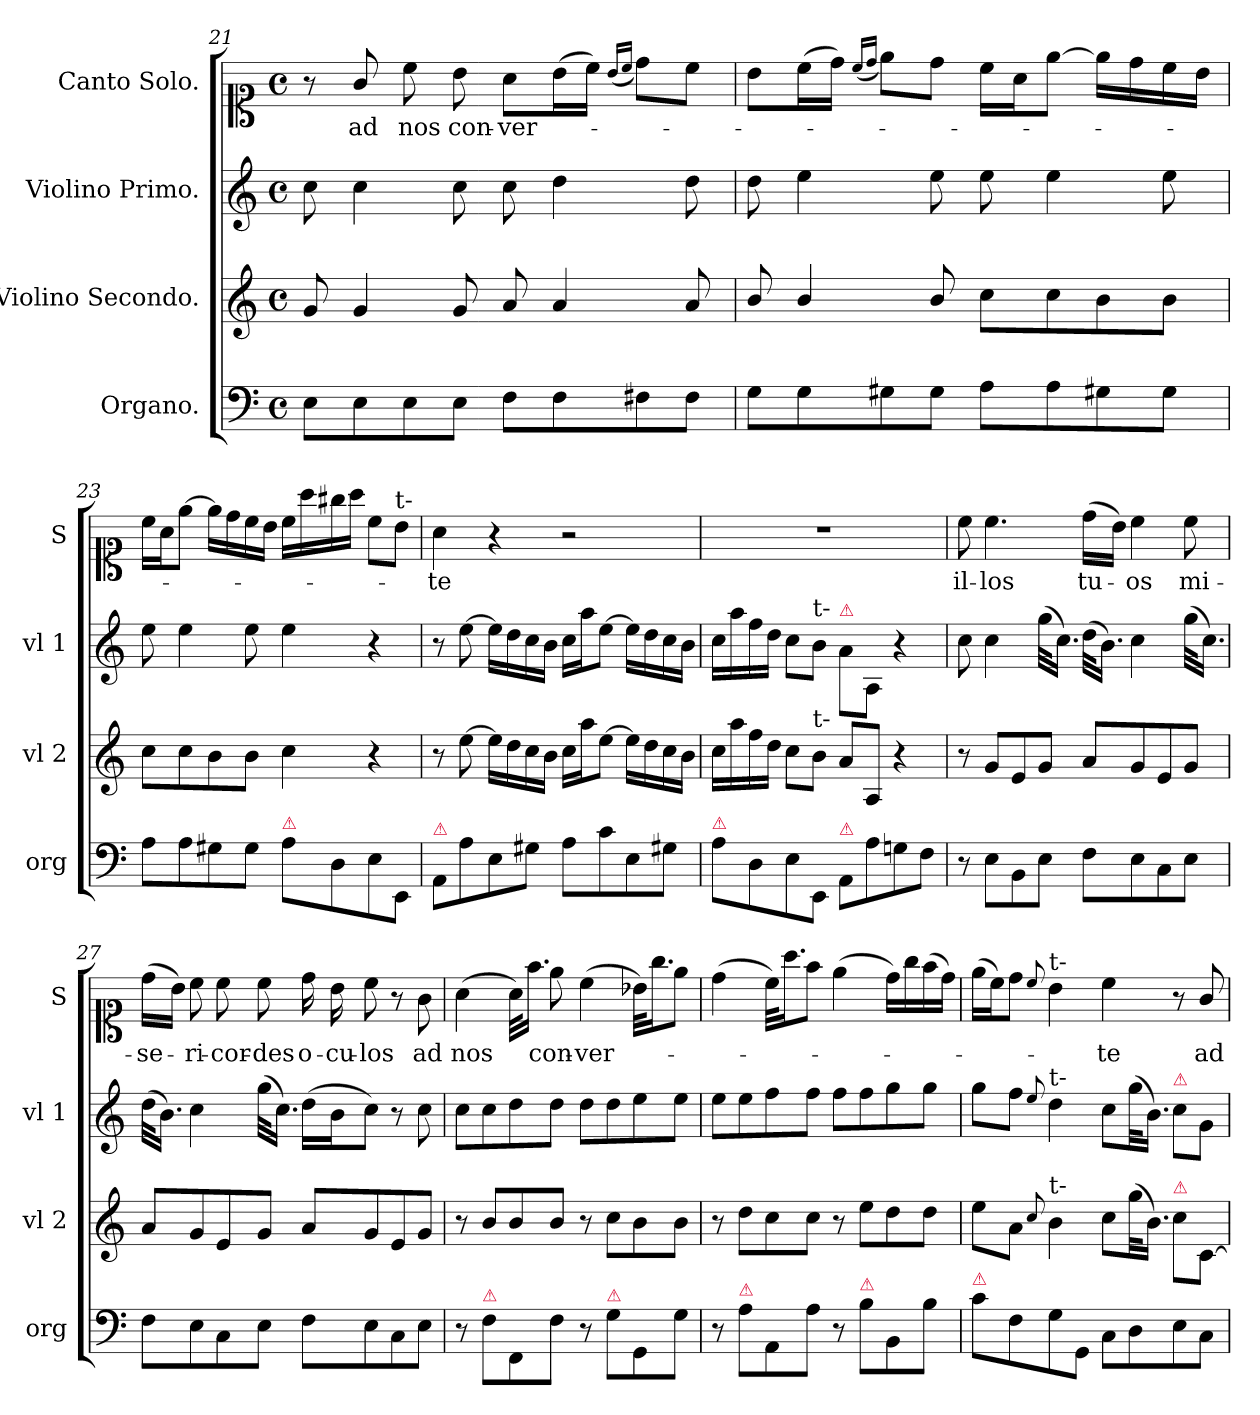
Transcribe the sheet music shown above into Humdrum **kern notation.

**kern	**kern	**dynam	**kern	**dynam	**kern	**text
*part4	*part3	*part3	*part2	*part2	*part1	*part1
*staff4	*staff3	*staff3	*staff2	*staff2	*staff1	*staff1
*I"Organo.	*I"Violino Secondo.	*	*I"Violino Primo.	*	*I"Canto Solo.	*
*I'org	*I'vl 2	*	*I'vl 1	*	*I'S	*
*clefF4	*clefG2	*	*clefG2	*	*clefC1	*
*k[]	*k[]	*	*k[]	*	*k[]	*
*C:	*C:	*	*C:	*	*C:	*
*M4/4	*M4/4	*	*M4/4	*	*M4/4	*
*met(c)	*met(c)	*	*met(c)	*	*met(c)	*
=21	=21	=21	=21	=21	=21	=21
8E\L	8g/	.	8cc\	.	8r	.
8E\	4g/	.	4cc\	.	8g/	ad
8E\	.	.	.	.	8cc\	nos
8E\J	8g/	.	8cc\	.	8b\	con-
8F\L	8a/	.	8cc\	.	8a\L	-ver-
8F\	4a/	.	4dd\	.	(16b\L	.
.	.	.	.	.	16cc\JJ)	.
.	.	.	.	.	(<16qqb/LL	.
.	.	.	.	.	16qqcc/JJ	.
8F#X\	.	.	.	.	8dd\L)	.
8F#\J	8a/	.	8dd\	.	8cc\J	.
=22	=22	=22	=22	=22	=22	=22
8G\L	8b/	.	8dd\	.	8b\L	.
8G\	4b/	.	4ee\	.	(16cc\L	.
.	.	.	.	.	16dd\JJ)	.
.	.	.	.	.	(<16qqcc/LL	.
.	.	.	.	.	16qqdd/JJ	.
8G#X\	.	.	.	.	8ee\L)	.
8G#\J	8b/	.	8ee\	.	8dd\J	.
8A\L	8cc\L	.	8ee\	.	16cc\LL	.
.	.	.	.	.	16a\J	.
8A\	8cc\	.	4ee\	.	[8ee\J	.
8G#X\	8b\	.	.	.	16ee\LL]	.
.	.	.	.	.	16dd\	.
8G#\J	8b\J	.	8ee\	.	16cc\	.
.	.	.	.	.	16b\JJ	.
=23	=23	=23	=23	=23	=23	=23
8A\L	8cc\L	.	8ee\	.	16cc\LL	.
.	.	.	.	.	16a\J	.
8A\	8cc\	.	4ee\	.	[8ee\J	.
8G#X\	8b\	.	.	.	16ee\LL]	.
.	.	.	.	.	16dd\	.
8G#\J	8b\J	.	8ee\	.	16cc\	.
.	.	.	.	.	16b\JJ	.
!LO:TX:a:color=crimson:t=⚠	!	!	!	!	!	!
8A\L	4cc\	.	4ee\	.	16cc\LL	.
.	.	.	.	.	16aa\	.
8D\	.	.	.	.	16gg#X\	.
.	.	.	.	.	16aa\JJ	.
8E\	4r	.	4r	.	8cc\L	.
!	!	!	!	!	!LO:TX:a:t=t-	!
8EE\J	.	.	.	.	8b\J	.
=24	=24	=24	=24	=24	=24	=24
!LO:TX:a:color=crimson:t=⚠	!	!	!	!	!	!
8AA\L	8r	.	8r	.	4a\	-te
8A\	[8ee\	for.	[8ee\	forte.	.	.
8E\	16ee\LL]	.	16ee\LL]	.	4r	.
.	16dd\	.	16dd\	.	.	.
8G#X\J	16cc\	.	16cc\	.	.	.
.	16b\JJ	.	16b\JJ	.	.	.
8A\L	16cc\LL	.	16cc\LL	.	2r	.
.	16aa\J	.	16aa\J	.	.	.
8c\	[8ee\J	.	[8ee\J	.	.	.
8E\	16ee\LL]	.	16ee\LL]	.	.	.
.	16dd\	.	16dd\	.	.	.
8G#X\J	16cc\	.	16cc\	.	.	.
.	16b\JJ	.	16b\JJ	.	.	.
=25	=25	=25	=25	=25	=25	=25
!LO:TX:a:color=crimson:t=⚠	!	!	!	!	!	!
8A\L	16cc\LL	.	16cc\LL	.	1r	.
.	16aa\	.	16aa\	.	.	.
8D\	16ff\	.	16ff\	.	.	.
.	16dd\JJ	.	16dd\JJ	.	.	.
8E\	8cc\L	.	8cc\L	.	.	.
!	!	!	!LO:TX:a:t=t-	!	!	!
!	!LO:TX:a:t=t-	!	!	!	!	!
8EE\J	8b\J	.	8b\J	.	.	.
!	!	!	!LO:TX:a:color=crimson:t=⚠	!	!	!
!LO:TX:a:color=crimson:t=⚠	!	!	!	!	!	!
8AA\L	8a/L	.	8a\L	.	.	.
8A\	8A/J	.	8A\J	.	.	.
8Gn\	4r	.	4r	.	.	.
8F\J	.	.	.	.	.	.
=26	=26	=26	=26	=26	=26	=26
8r	8r	.	8cc\	pia.	8cc\	il-
8E\L	8g/L	pia.	4cc\	.	4.cc\	-los
8BB\	8e/	.	.	.	.	.
8E\J	8g/J	.	(32gg\KLL	.	.	.
.	.	.	16.cc\JJ)	.	.	.
8F\L	8a/L	.	(32dd\KLL	.	(16dd\LL	tu-
.	.	.	16.b\JJ)	.	.	.
.	.	.	.	.	16b\JJ)	.
8E\	8g/	.	4cc\	.	4cc\	-os
8C\	8e/	.	.	.	.	.
8E\J	8g/J	.	(32gg\KLL	.	8cc\	mi-
.	.	.	16.cc\JJ)	.	.	.
=27	=27	=27	=27	=27	=27	=27
8F\L	8a/L	.	(32dd\KLL	.	(16dd\LL	-se-
.	.	.	16.b\JJ)	.	.	.
.	.	.	.	.	16b\JJ)	.
8E\	8g/	.	4cc\	.	8cc\	-ri-
8C\	8e/	.	.	.	8cc\	-cor-
8E\J	8g/J	.	(32gg\KLL	.	8cc\	-des
.	.	.	16.cc\JJ)	.	.	.
8F\L	8a/L	.	(16dd\LL	.	16dd\	o-
.	.	.	16b\J	.	16b\	-cu-
8E\	8g/	.	8cc\J)	.	8cc\	-los
8C\	8e/	.	8r	.	8r	.
8E\J	8g/J	.	8cc\	.	8g\	ad
=28	=28	=28	=28	=28	=28	=28
8r	8r	.	8cc\L	.	(4a\	nos
!LO:TX:a:color=crimson:t=⚠	!	!	!	!	!	!
8F\L	8b/L	.	8cc\	.	.	.
8FF\	8b/	.	8dd\	.	32a\KLL)	.
.	.	.	.	.	16.ff\JJ	.
8F\J	8b/J	.	8dd\J	.	8ee\	con-
8r	8r	.	8dd\L	.	(4cc\	-ver-
!LO:TX:a:color=crimson:t=⚠	!	!	!	!	!	!
8G\L	8cc\L	.	8dd\	.	.	.
8GG\	8b\	.	8ee\	.	32b-X\KLL)	.
.	.	.	.	.	16.gg\J	.
8G\J	8b\J	.	8ee\J	.	8ee\J	.
=29	=29	=29	=29	=29	=29	=29
8r	8r	.	8ee\L	.	(4dd\	.
!LO:TX:a:color=crimson:t=⚠	!	!	!	!	!	!
8A\L	8dd\L	.	8ee\	.	.	.
8AA\	8cc\	.	8ff\	.	32cc\KLL)	.
.	.	.	.	.	16.aa\J	.
8A\J	8cc\J	.	8ff\J	.	8ff\J	.
8r	8r	.	8ff\L	.	(4ee\	.
!LO:TX:a:color=crimson:t=⚠	!	!	!	!	!	!
8B\L	8ee\L	.	8ff\	.	.	.
8BB\	8dd\	.	8gg\	.	16dd\LL)	.
.	.	.	.	.	16gg\	.
8B\J	8dd\J	.	8gg\J	.	(16ff\	.
.	.	.	.	.	16dd\JJ)	.
=30	=30	=30	=30	=30	=30	=30
!LO:TX:a:color=crimson:t=⚠	!	!	!	!	!	!
8c\L	8ee\L	.	8gg\L	.	(16ee\LL	.
.	.	.	.	.	16cc\J)	.
8F\	8a\J	.	8ff\J	.	8dd\J	.
.	8qqcc/	.	8qqee/	.	8qqcc/	.
!	!	!	!	!	!LO:TX:a:t=t-	!
!	!	!	!LO:TX:a:t=t-	!	!	!
!	!LO:TX:a:t=t-	!	!	!	!	!
8G\	4b\	.	4dd\	.	4b\	.
8GG\J	.	.	.	.	.	.
8C\L	8cc\L	.	8cc\L	.	4cc\	-te
8D\	(32gg\KL	for.	(32gg\KL	forte.	.	.
.	16.b\JJ)	.	16.b\JJ)	.	.	.
!	!	!	!LO:TX:a:color=crimson:t=⚠	!	!	!
!	!LO:TX:a:color=crimson:t=⚠	!	!	!	!	!
8E\	8cc\L	.	8cc\L	.	8r	.
8C\J	[8c\J	pia.	8g\J	pia.	8g/	ad
=	=	=	=	=	=	=
*-	*-	*-	*-	*-	*-	*-
